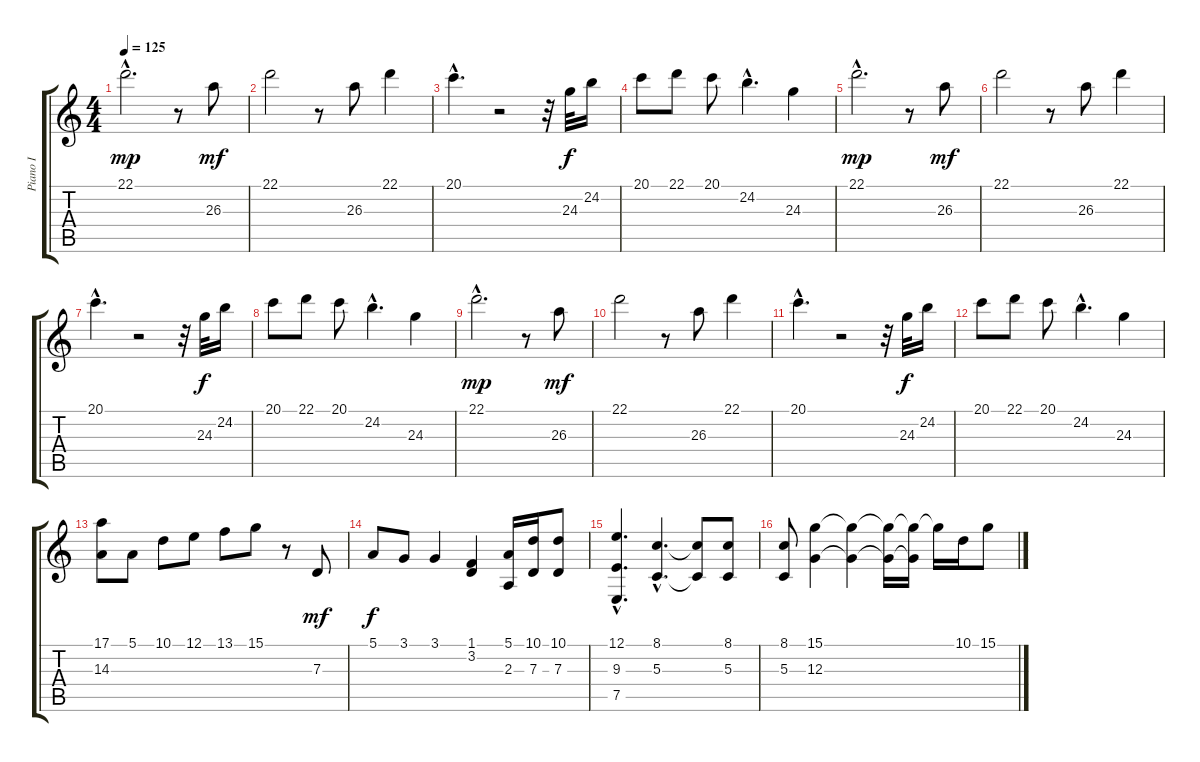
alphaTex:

\track ("Piano I" "Piano I") {instrument acousticgrandpiano}
\staff {score tabs}
\tuning (E4 B3 G3 D3 A2 E2) {hide}
\ts (4 4)
\tempo 125
\clef g2
\ks c
22.1{hac}.2{d dy mp} r.8 26.3.8{dy mf} |
22.1.2 r.8 26.3.8 22.1.4 |
20.1{hac}.4{d} r.2 r.32 24.3.32{dy f} 24.2.16 |
20.1.8 22.1.8 20.1.8 24.2{hac}.4{d} 24.3.4 |
22.1{hac}.2{d dy mp} r.8 26.3.8{dy mf} |
22.1.2 r.8 26.3.8 22.1.4 |
20.1{hac}.4{d} r.2 r.32 24.3.32{dy f} 24.2.16 |
20.1.8 22.1.8 20.1.8 24.2{hac}.4{d} 24.3.4 |
22.1{hac}.2{d dy mp} r.8 26.3.8{dy mf} |
22.1.2 r.8 26.3.8 22.1.4 |
20.1{hac}.4{d} r.2 r.32 24.3.32{dy f} 24.2.16 |
20.1.8 22.1.8 20.1.8 24.2{hac}.4{d} 24.3.4 |
(17.1 14.3).8 5.1.8 10.1.8 12.1.8 13.1.8 15.1.8 r.8 7.3.8{dy mf} |
5.1.8{dy f} 3.1.8 3.1.4 (1.1 3.2).4 (5.1 2.3).16 (10.1 7.3).16 (10.1 7.3).8 |
(12.1{hac} 9.3{hac} 7.5{hac}).4{d} (8.1{hac} 5.3{hac}).4{d} (8.1{t} 5.3{t}).8 (8.1 5.3).8 |
(8.1 5.3).8 (15.1 12.3).4 (15.1{t} 12.3{t}).4 (15.1{t} 12.3{t}).16 (15.1{t} 12.3{t}).16 15.1{t}.16 10.1.16 15.1.8
